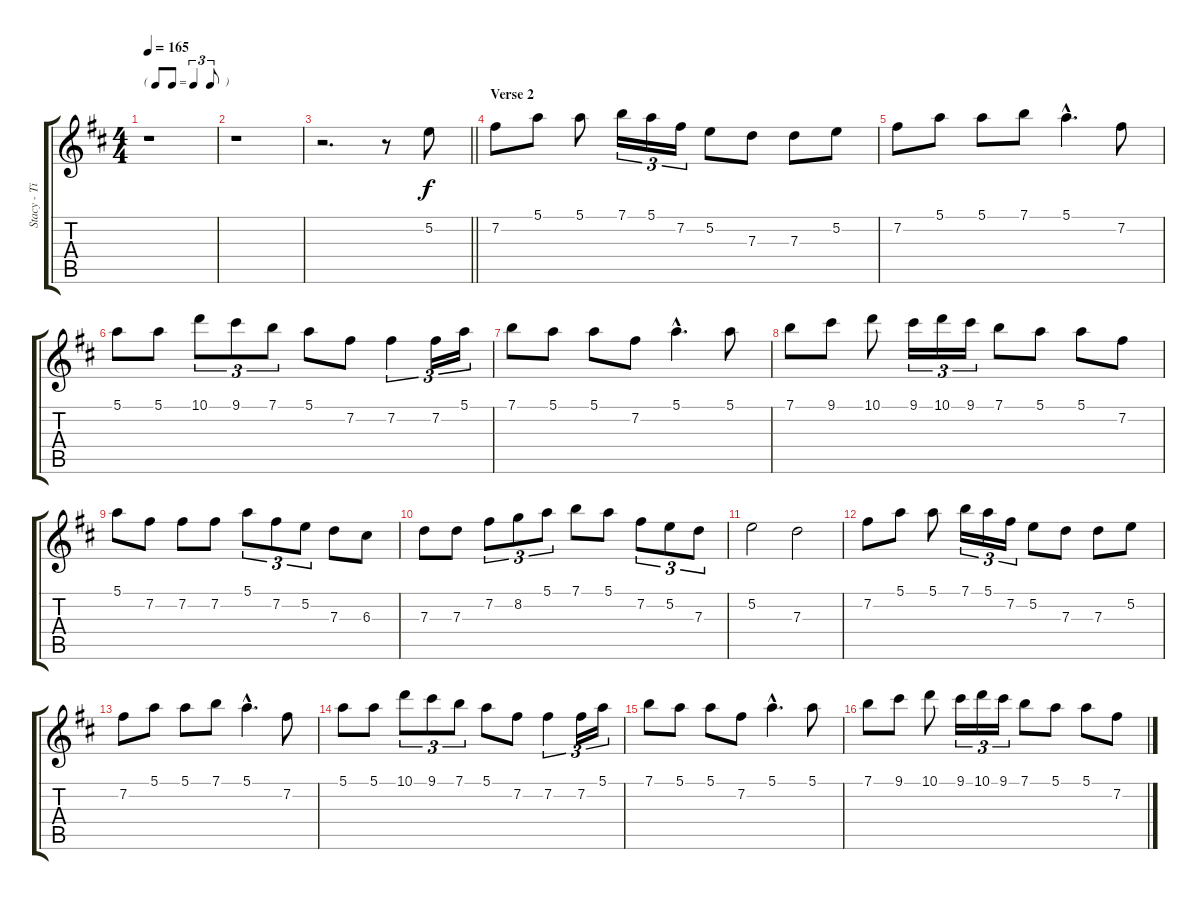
\track ("Stacy - Tin Whistle" "Stacy - Ti") {instrument flute}
\staff {score tabs}
\tuning (E5 B4 G4 D4 A3 E3) {hide}
\ts (4 4)
\tf triplet8th
\tempo 165
\clef g2
\ks d
r.1{dy f} |
r.1 |
\barLineRight lightlight
r.2{d} r.8 5.2.8 |
\section ("" "Verse 2")
7.2.8 5.1.8 5.1.8 7.1.16{tu (3 2)} 5.1.16{tu (3 2)} 7.2.16{tu (3 2)} 5.2.8 7.3.8 7.3.8 5.2.8 |
7.2.8 5.1.8 5.1.8 7.1.8 5.1{hac}.4{d} 7.2.8 |
5.1.8 5.1.8 10.1.8{tu (3 2)} 9.1.8{tu (3 2)} 7.1.8{tu (3 2)} 5.1.8 7.2.8 7.2.4{tu (3 2)} 7.2.16{tu (3 2)} 5.1.16{tu (3 2)} |
7.1.8 5.1.8 5.1.8 7.2.8 5.1{hac}.4{d} 5.1.8 |
7.1.8 9.1.8 10.1.8 9.1.16{tu (3 2)} 10.1.16{tu (3 2)} 9.1.16{tu (3 2)} 7.1.8 5.1.8 5.1.8 7.2.8 |
5.1.8 7.2.8 7.2.8 7.2.8 5.1.8{tu (3 2)} 7.2.8{tu (3 2)} 5.2.8{tu (3 2)} 7.3.8 6.3.8 |
7.3.8 7.3.8 7.2.8{tu (3 2)} 8.2.8{tu (3 2)} 5.1.8{tu (3 2)} 7.1.8 5.1.8 7.2.8{tu (3 2)} 5.2.8{tu (3 2)} 7.3.8{tu (3 2)} |
5.2.2 7.3.2 |
7.2.8 5.1.8 5.1.8 7.1.16{tu (3 2)} 5.1.16{tu (3 2)} 7.2.16{tu (3 2)} 5.2.8 7.3.8 7.3.8 5.2.8 |
7.2.8 5.1.8 5.1.8 7.1.8 5.1{hac}.4{d} 7.2.8 |
5.1.8 5.1.8 10.1.8{tu (3 2)} 9.1.8{tu (3 2)} 7.1.8{tu (3 2)} 5.1.8 7.2.8 7.2.4{tu (3 2)} 7.2.16{tu (3 2)} 5.1.16{tu (3 2)} |
7.1.8 5.1.8 5.1.8 7.2.8 5.1{hac}.4{d} 5.1.8 |
7.1.8 9.1.8 10.1.8 9.1.16{tu (3 2)} 10.1.16{tu (3 2)} 9.1.16{tu (3 2)} 7.1.8 5.1.8 5.1.8 7.2.8
